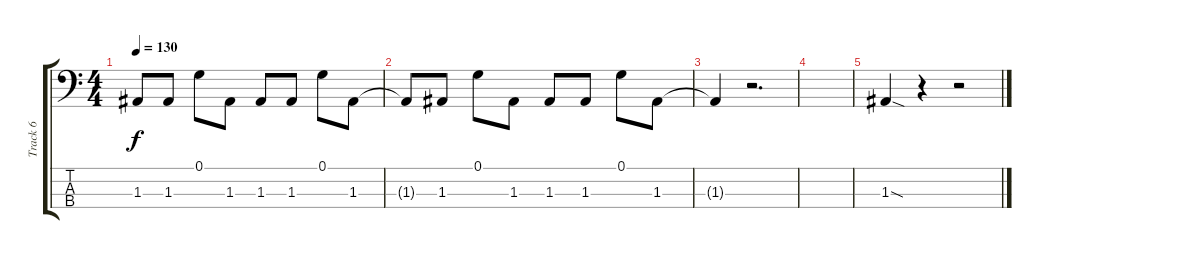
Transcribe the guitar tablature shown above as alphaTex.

\track ("Track 6" "Track 6") {instrument electricbasspick}
\staff {score tabs}
\tuning (G2 D2 A1 E1) {hide}
\ts (4 4)
\tempo 130
\clef f4
\ks c
1.3.8{dy f} 1.3.8 0.1.8 1.3.8 1.3.8 1.3.8 0.1.8 1.3.8 |
1.3{t}.8 1.3.8 0.1.8 1.3.8 1.3.8 1.3.8 0.1.8 1.3.8 |
1.3{t}.4 r.2{d} |
|
1.3{sod}.4 r.4 r.2
